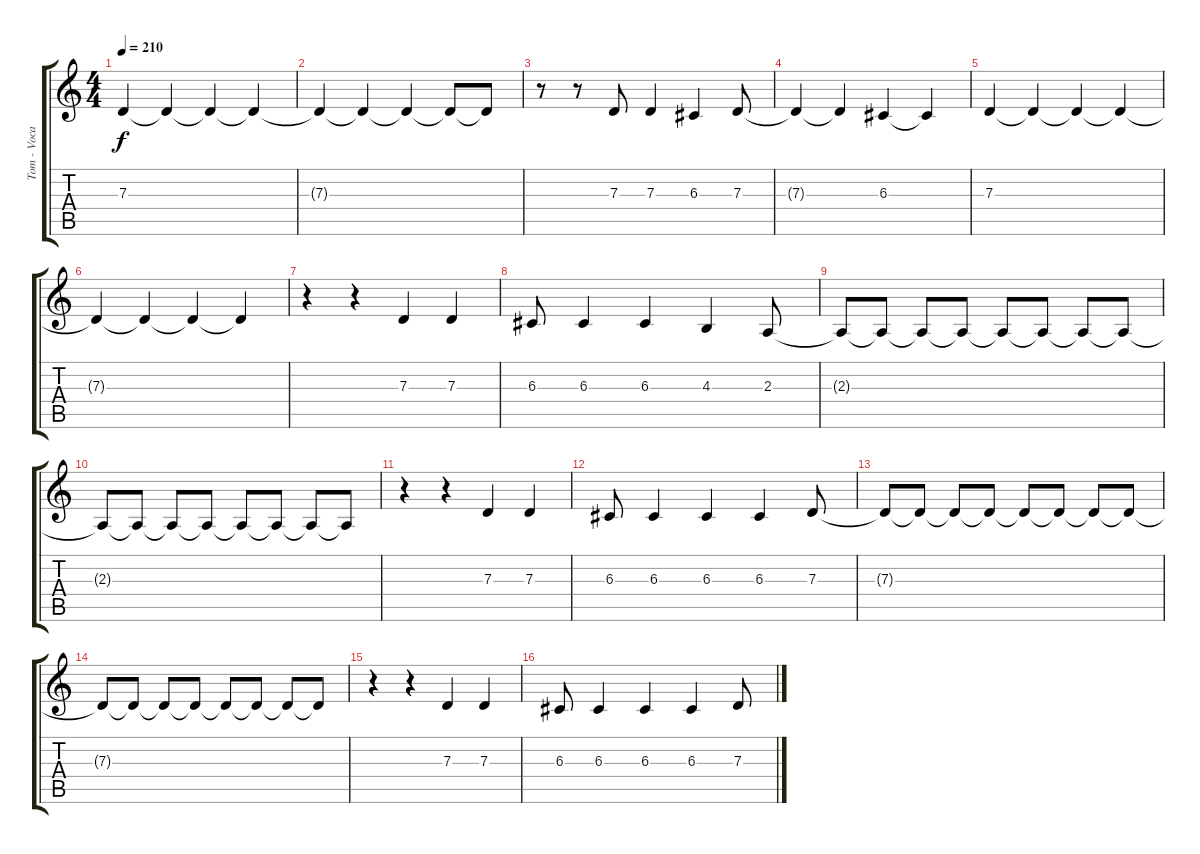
\track ("Tom - Vocals Right" "Tom - Voca") {instrument oboe}
\staff {score tabs}
\tuning (E4 B3 G3 D3 A2 E2) {hide}
\ts (4 4)
\tempo 210
\clef g2
\ks c
7.3{t}.4{dy f} 7.3{t}.4 7.3{t}.4 7.3{t}.4 |
7.3{t}.4 7.3{t}.4 7.3{t}.4 7.3{t}.8 7.3{t}.8 |
r.8 r.8 7.3.8 7.3.4 6.3.4 7.3.8 |
7.3{t}.4 7.3{t}.4 6.3.4 6.3{t}.4 |
7.3.4 7.3{t}.4 7.3{t}.4 7.3{t}.4 |
7.3{t}.4 7.3{t}.4 7.3{t}.4 7.3{t}.4 |
r.4 r.4 7.3.4 7.3.4 |
6.3.8 6.3.4 6.3.4 4.3.4 2.3.8 |
2.3{t}.8 2.3{t}.8 2.3{t}.8 2.3{t}.8 2.3{t}.8 2.3{t}.8 2.3{t}.8 2.3{t}.8 |
2.3{t}.8 2.3{t}.8 2.3{t}.8 2.3{t}.8 2.3{t}.8 2.3{t}.8 2.3{t}.8 2.3{t}.8 |
r.4 r.4 7.3.4 7.3.4 |
6.3.8 6.3.4 6.3.4 6.3.4 7.3.8 |
7.3{t}.8 7.3{t}.8 7.3{t}.8 7.3{t}.8 7.3{t}.8 7.3{t}.8 7.3{t}.8 7.3{t}.8 |
7.3{t}.8 7.3{t}.8 7.3{t}.8 7.3{t}.8 7.3{t}.8 7.3{t}.8 7.3{t}.8 7.3{t}.8 |
r.4 r.4 7.3.4 7.3.4 |
6.3.8 6.3.4 6.3.4 6.3.4 7.3.8
